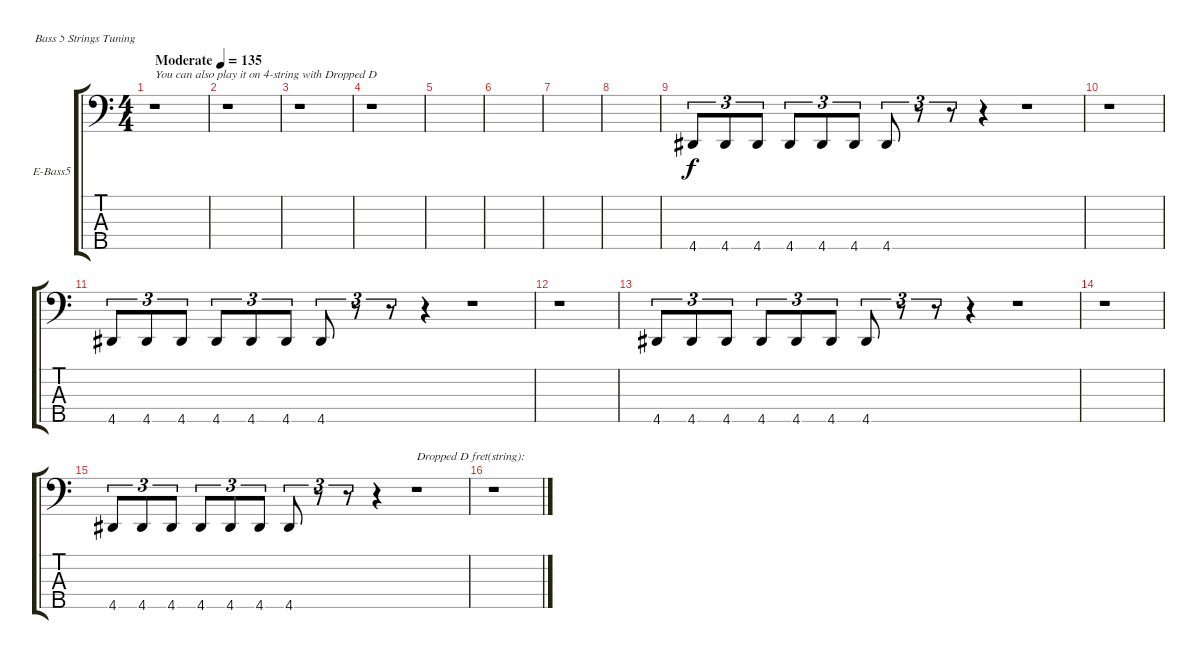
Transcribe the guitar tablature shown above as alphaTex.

\bracketExtendMode groupsimilarinstruments
\firstSystemTrackNameOrientation horizontal
\otherSystemsTrackNameOrientation horizontal
\track ("Bass - Phoenix" "E-Bass5") {instrument electricbasspick}
\staff {score tabs}
\tuning (G2 D2 A1 E1 B0)
\ts (4 4)
\beaming (8 2 2 2 2)
\tempo (135 "Moderate")
\clef f4
\ks c
r.1{txt "You can also play it on 4-string with Dropped D " dy f instrument electricbasspick} |
r.1 |
r.1 |
r.1 |
|
|
|
|
4.5.8{tu (3 2)} 4.5.8{tu (3 2)} 4.5.8{tu (3 2)} 4.5.8{tu (3 2)} 4.5.8{tu (3 2)} 4.5.8{tu (3 2)} 4.5.8{tu (3 2)} r.8{tu (3 2)} r.8{tu (3 2)} r.4 r.1 |
r.1 |
4.5.8{tu (3 2)} 4.5.8{tu (3 2)} 4.5.8{tu (3 2)} 4.5.8{tu (3 2)} 4.5.8{tu (3 2)} 4.5.8{tu (3 2)} 4.5.8{tu (3 2)} r.8{tu (3 2)} r.8{tu (3 2)} r.4 r.1 |
r.1 |
4.5.8{tu (3 2)} 4.5.8{tu (3 2)} 4.5.8{tu (3 2)} 4.5.8{tu (3 2)} 4.5.8{tu (3 2)} 4.5.8{tu (3 2)} 4.5.8{tu (3 2)} r.8{tu (3 2)} r.8{tu (3 2)} r.4 r.1 |
r.1 |
4.5.8{tu (3 2)} 4.5.8{tu (3 2)} 4.5.8{tu (3 2)} 4.5.8{tu (3 2)} 4.5.8{tu (3 2)} 4.5.8{tu (3 2)} 4.5.8{tu (3 2)} r.8{tu (3 2)} r.8{tu (3 2)} r.4 r.1{txt "Dropped D fret(string):"} |
r.1
